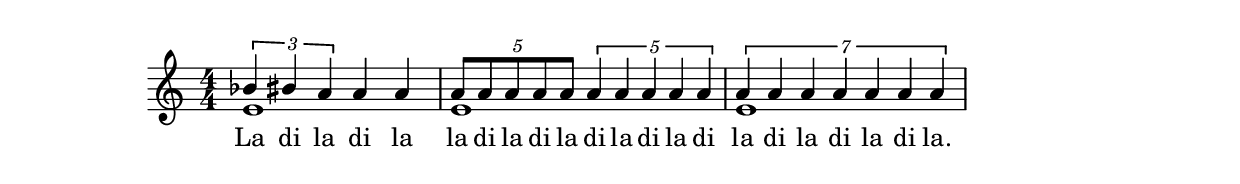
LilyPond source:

\version "2.18.2"

StanzaOne = \lyricmode {
  La di la di la
  la di la di la di la di la di
  la di la di la di la.
}

\language "english"

keyTime = {
    \time 4/4
    \numericTimeSignature
    \key c \major
}

Soprano = \relative c'' {
  \voiceOne
  \keyTime
    \tuplet 3/2 { bf4 bs a } a4 a
    \tuplet 5/4 { a8 a a a a } \tuplet 5/2 { a4 a a a a }
    \tuplet 7/4 { a4 a a a a a a }
}

Alto = \relative c' {
  \voiceTwo
  \keyTime
    e1
    e1
    e1
}

\score
{
  <<
    \new Staff = "treble"
      <<
        \clef "treble"
        \new Voice = "SopranoVoice" \Soprano
        \new Voice = "AltoVoice" \Alto
        \lyricsto SopranoVoice \new Lyrics \StanzaOne
      >>
  >>
}
